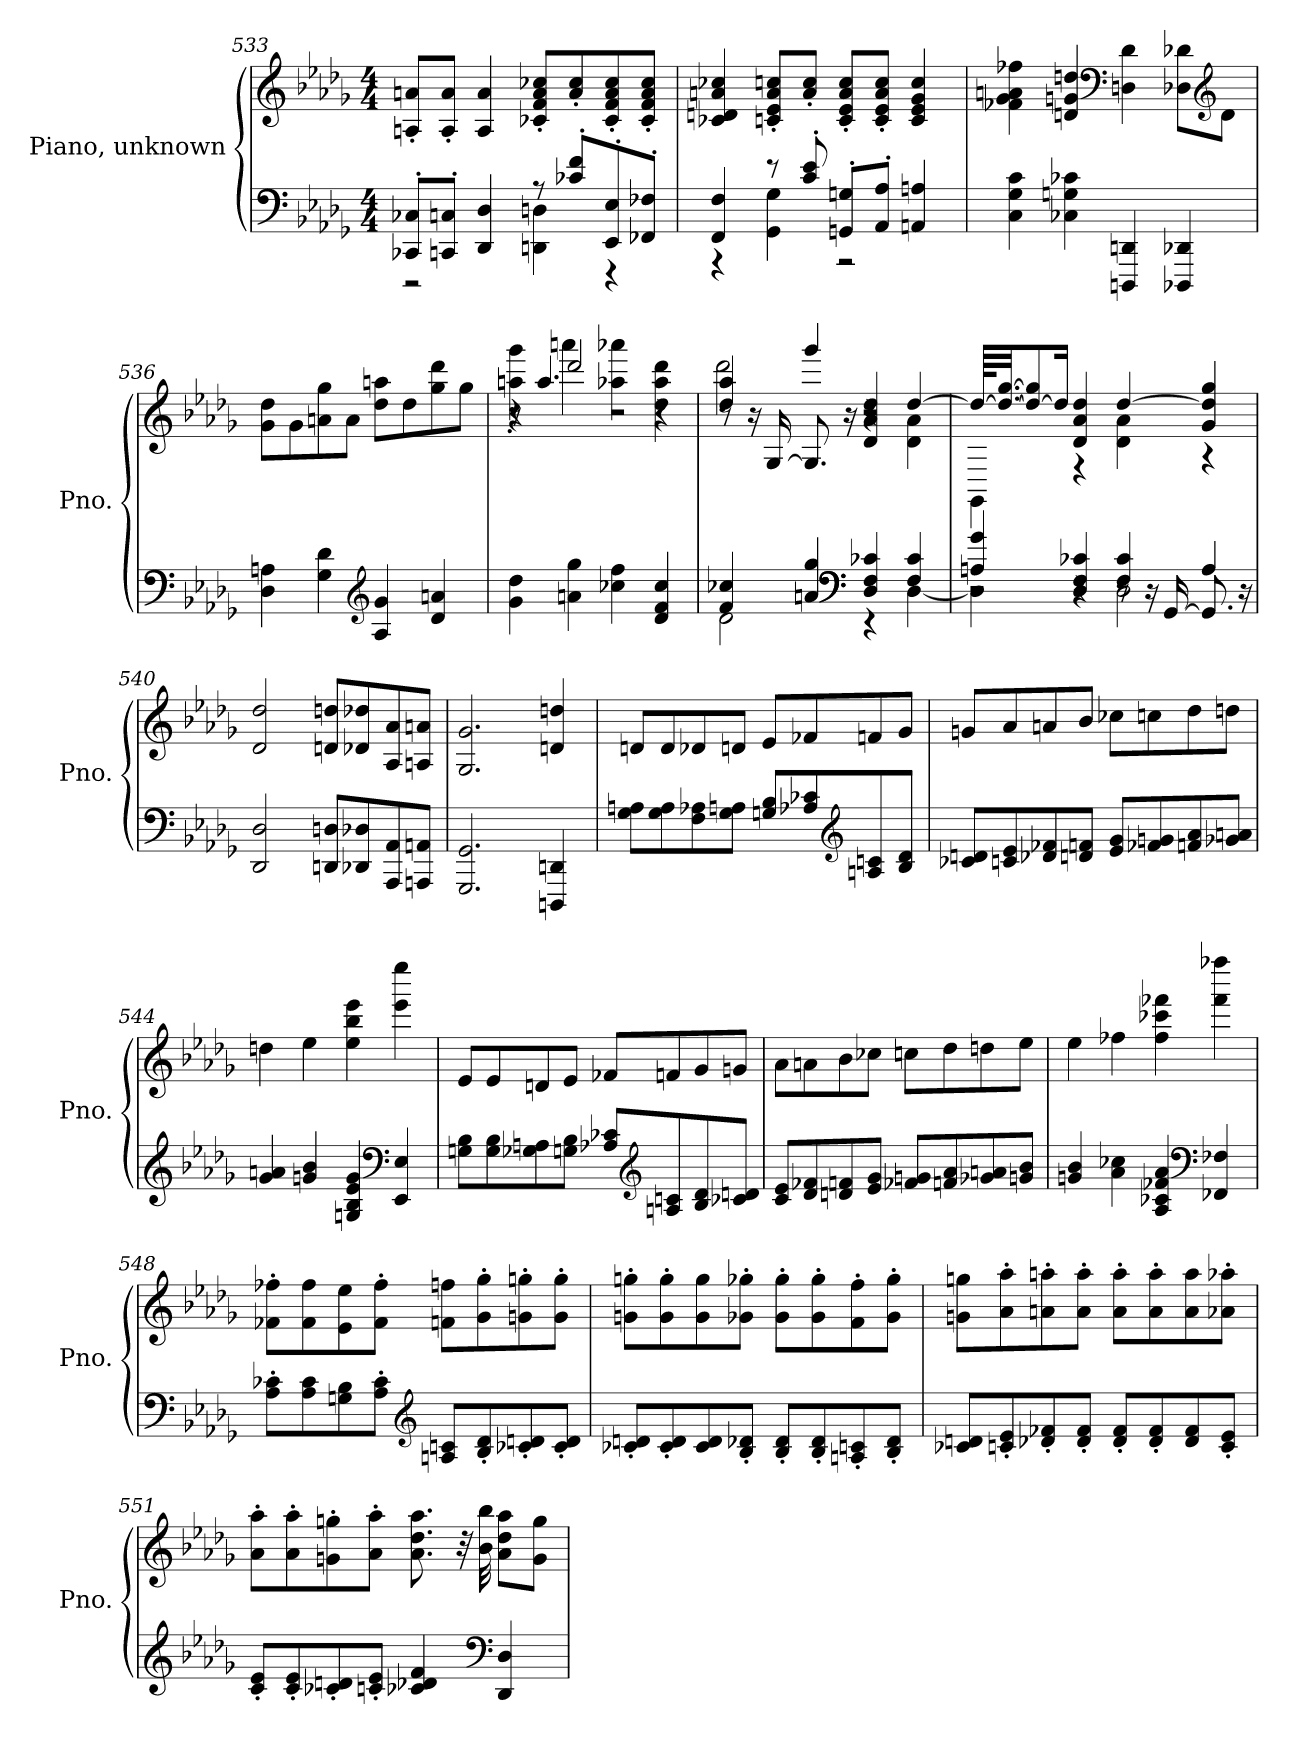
**kern	**kern
*part1	*part1
*staff2	*staff1
*I"Piano, unknown	*
*I'Pno.	*
!!LO:LB:g=z
*clefF4	*clefG2
*k[b-e-a-d-g-]	*k[b-e-a-d-g-]
*M4/4	*M4/4
=533	=533
*^	*
8CC-X/' 8C-X/'L	2r	8An/' 8an/'L
8CCn/' 8Cn/'J	.	8A/' 8a/'J
4DD-/ 4D-/	.	4A/ 4a/
8r	4DDn\ 4Dn\	8c-X/' 8f/' 8a/' 8cc-X/'L
8c-X/' 8f/'L	.	8a/' 8cc-/'
8EE-/' 8E-/'	4r	8c-/' 8f/' 8a/' 8cc-/'
8FF-X/' 8F-X/'J	.	8c-/' 8f/' 8a/' 8cc-/'J
=534	=534	=534
4FF/ 4F/	4r	4c-X/ 4dn/ 4an/ 4cc-X/
8r	4GG-\ 4G-\	8cn/' 8e-/' 8a/' 8ccn/'L
8c/' 8e-/'	.	8a/' 8cc/'J
8GGn/' 8Gn/'L	2r	8c/' 8e-/' 8a/' 8cc/'L
8AA-/' 8A-/'J	.	8c/' 8e-/' 8a/' 8cc/'J
4AAn/ 4An/	.	4c/ 4e-/ 4g-/ 4cc/
*v	*v	*
=535	=535
4C\ 4G-\ 4c\	4f-X\ 4g-\ 4an\ 4ff-X\
4C-X\ 4Gn\ 4c-X\	4dn/ 4gn/ 4ddn/
*	*clefF4
4DDDn/ 4DDn/	4Dn\ 4d\
4DDD-X/ 4DD-X/	8D-X\ 8d-X\L
*	*clefG2
.	8d-\J
!!LO:LB:g=z
=536	=536
4D-\ 4An\	8g-\ 8dd-\L
.	8g-\
4G-\ 4d-\	8an\ 8gg-\
.	8a\J
*clefG2	*
4A/ 4g-/	8dd-\ 8aan\L
.	8dd-\
4d-/ 4an/	8gg-\ 8ddd-\
.	8gg-\J
=537	=537
*	*^
*	*	*^
4g-\ 4dd-\	4r	4aan\' 4ggg-\'	8r
.	.	.	4.aa/
4an\ 4gg-\	2ddd-/	4aaan\	.
4cc-X\ 4ff\	.	4aa-X\ 4aaa-X\	2r
4d-/ 4f/ 4cc-/	4r	4dd-\ 4aa-\ 4ddd-\	.
=538	=538	=538	=538
*^	*	*	*
4f/ 4cc-X/	2d-\	4dd-/ 4aa-/	2ddd-\	8r
.	.	.	.	16r
.	.	.	.	[16G-/
4an/ 4gg-/	.	4ggg-/	.	8.G-/]
.	.	.	.	16r
*clefF4	*	*	*	*
4D-/ 4F/ 4c-X/	4r	4d-/ 4a-/ 4dd-/	4r	2r
4F/ 4c-/	[4D-\	[4dd-/	4d-\ 4a-\	.
*	*	*	*v	*v
!!LO:LB:g=z
=539	=539	=539	=539
*	*^	*	*
4An/ 4g-/	4D-\]	2r	64dd-/KLLL_	4GG-\
.	.	.	32.dd-/_ [32.gg-/JJ	.
.	.	.	8dd-/_ 8gg-/]	.
.	.	.	16dd-/Jk]	.
4D-/ 4F/ 4c-X/	4r	.	4d-/ 4a-/ 4dd-/	4r
4F/ 4c-/	2D-\	8r	[4dd-/	4d-\ 4a-\
.	.	16r	.	.
.	.	[16GG-/	.	.
4A/	.	8.GG-/]	4g-/ 4dd-/] 4gg-/	4r
.	.	16r	.	.
*v	*v	*v	*	*
*	*v	*v
=540	=540
2DD-/ 2D-/	2d-/ 2dd-/
8DDn/ 8Dn/L	8dn/ 8ddn/L
8DD-X/ 8D-X/	8d-X/ 8dd-X/
8AAA-/ 8AA-/	8A-/ 8a-/
8AAAn/ 8AAn/J	8An/ 8an/J
=541	=541
2.GGG-/ 2.GG-/	2.G-/ 2.g-/
4DDDn/ 4DDn/	4dn/ 4ddn/
!!LO:LB:g=z
=542	=542
8G-\ 8An\L	8dn/L
8G-\ 8A\	8d/
8F\ 8A-X\	8d-X/
8G-\ 8An\J	8dn/J
8Gn/ 8B-/L	8e-/L
8A-X/ 8c-X/	8f-X/
*clefG2	*
8An/ 8cn/	8fn/
8B-/ 8d-/J	8g-/J
=543	=543
8c-X/ 8dn/L	8gn/L
8cn/ 8e-/	8a-/
8d-X/ 8f-X/	8an/
8dn/ 8fn/J	8b-/J
8e-/ 8g-/L	8cc-X\L
8f-X/ 8gn/	8ccn\
8fn/ 8a-/	8dd-\
8g-X/ 8an/J	8ddn\J
!!LO:LB:g=z
=544	=544
4g-/ 4an/	4ddn\
4gn/ 4b-/	4ee-\
4Gn/ 4B-/ 4e-/ 4g/	4ee-\ 4bb-\ 4eee-\
*clefF4	*
4EE-/ 4E-/	4eee-\ 4eeee-\
=545	=545
8Gn\ 8B-\L	8e-/L
8G\ 8B-\	8e-/
8G-X\ 8An\	8dn/
8Gn\ 8B-\J	8e-/J
8A-X/ 8c-X/L	8f-X/L
*clefG2	*
8An/ 8cn/	8fn/
8B-/ 8d-/	8g-/
8c-X/ 8dn/J	8gn/J
=546	=546
8c/ 8e-/L	8a-\L
8d-/ 8f-X/	8an\
8dn/ 8fn/	8b-\
8e-/ 8g-/J	8cc-X\J
8f-X/ 8gn/L	8ccn\L
8fn/ 8a-/	8dd-\
8g-X/ 8an/	8ddn\
8gn/ 8b-/J	8ee-\J
!!LO:PB:g=z
=547	=547
4gn/ 4b-/	4ee-\
4a-\ 4cc-X\	4ff-X\
4A-/ 4c-X/ 4f-X/ 4a-/	4ff-\ 4ccc-X\ 4fff-X\
*clefF4	*
4FF-X/ 4F-X/	4fff-\ 4ffff-X\
=548	=548
8A-\' 8c-X\'L	8f-X\' 8ff-X\'L
8A-\ 8c-\	8f-\ 8ff-\
8Gn\ 8B-\	8e-\ 8ee-\
8A-\' 8c-\'J	8f-\' 8ff-\'J
*clefG2	*
8An/ 8cn/L	8fn\ 8ffn\L
8B-/' 8d-/'	8g-\' 8gg-\'
8c-X/' 8dn/'	8gn\' 8ggn\'
8c-/' 8d/'J	8g\' 8gg\'J
=549	=549
8c-X/' 8dn/'L	8gn\' 8ggn\'L
8c-/' 8d/'	8g\' 8gg\'
8c-/ 8d/	8g\ 8gg\
8B-/' 8d-X/'J	8g-X\' 8gg-X\'J
8B-/' 8d-/'L	8g-\' 8gg-\'L
8B-/' 8d-/'	8g-\' 8gg-\'
8An/' 8cn/'	8f\' 8ff\'
8B-/' 8d-/'J	8g-\' 8gg-\'J
!!LO:LB:g=z
=550	=550
8c-X/ 8dn/L	8gn\ 8ggn\L
8cn/' 8e-/'	8a-\' 8aa-\'
8d-X/' 8f-X/'	8an\' 8aan\'
8d-/' 8f-/'J	8a\' 8aa\'J
8d-/' 8f-/'L	8a\' 8aa\'L
8d-/' 8f-/'	8a\' 8aa\'
8d-/ 8f-/	8a\ 8aa\
8c/' 8e-/'J	8a-X\' 8aa-X\'J
=551	=551
8c/' 8e-/'L	8a-\' 8aa-\'L
8c/' 8e-/'	8a-\' 8aa-\'
8c-X/' 8dn/'	8gn\' 8ggn\'
8cn/' 8e-/'J	8a-\' 8aa-\'J
4c-X/ 4d-X/ 4f/	8.a-\ 8.dd-\ 8.aa-\
.	32r
.	32b-\ 32bb-\
*clefF4	*
4DD-/ 4D-/	8a-\ 8dd-\ 8aa-\L
.	8g\ 8gg\J
=	=
*-	*-
